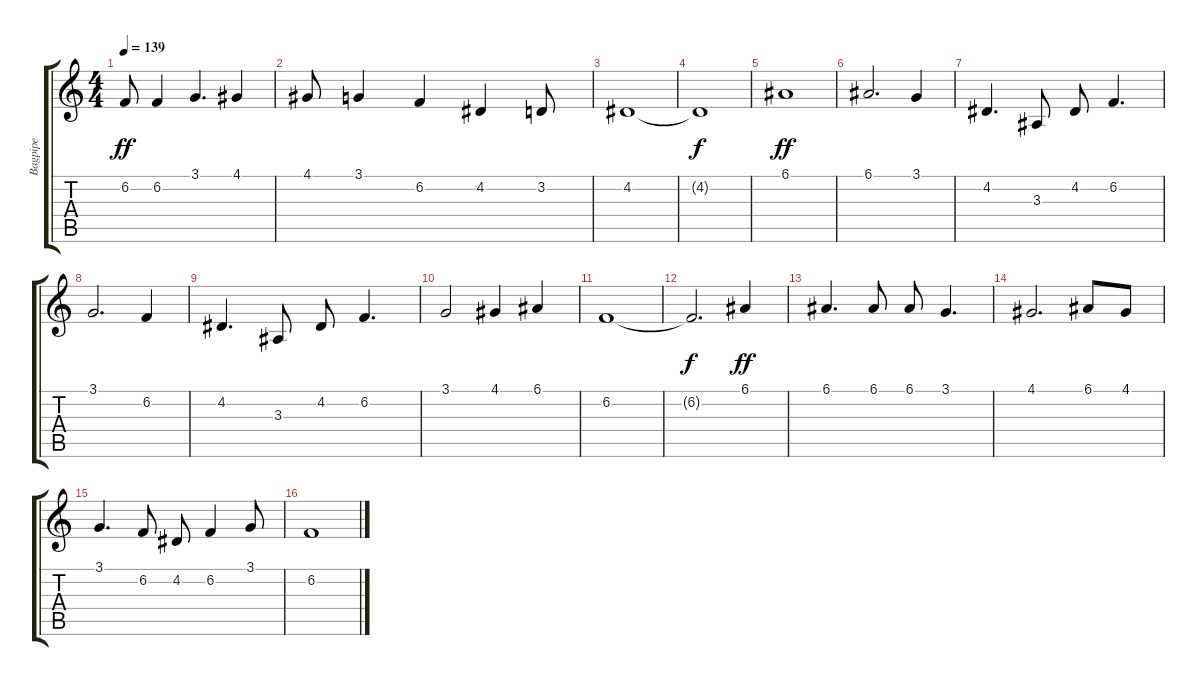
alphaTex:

\track ("Bagpipe" "Bagpipe") {solo instrument bagpipe}
\staff {score tabs}
\tuning (E4 B3 G3 D3 A2 E2) {hide}
\ts (4 4)
\tempo 139
\clef g2
\ks c
6.2.8{dy ff} 6.2.4 3.1.4{d} 4.1.4 |
4.1.8 3.1.4 6.2.4 4.2.4 3.2.8 |
4.2.1 |
4.2{t}.1{dy f} |
6.1.1{dy ff} |
6.1.2{d} 3.1.4 |
4.2.4{d} 3.3.8 4.2.8 6.2.4{d} |
3.1.2{d} 6.2.4 |
4.2.4{d} 3.3.8 4.2.8 6.2.4{d} |
3.1.2 4.1.4 6.1.4 |
6.2.1 |
6.2{t}.2{d dy f} 6.1.4{dy ff} |
6.1.4{d} 6.1.8 6.1.8 3.1.4{d} |
4.1.2{d} 6.1.8 4.1.8 |
3.1.4{d} 6.2.8 4.2.8 6.2.4 3.1.8 |
6.2.1
